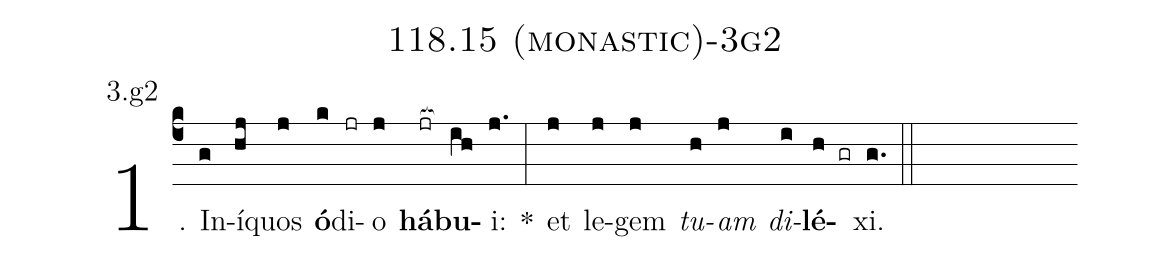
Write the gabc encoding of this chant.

name: 118.15 (monastic)-3g2;
annotation: 3.g2;
%%
(c4)1. In(g)í(hj)quos(j) <b>ó</b>(k)di(jr)o(j) <b>há</b>(jr[ocb:1{])<b>bu</b>(ih[ocb:0}])i:(j.) *(:) et(j) le(j)gem(j) <i>tu</i>(h)<i>am</i>(j) <i>di</i>(i)<b>lé</b>(h gr)xi.(g.) (::)
